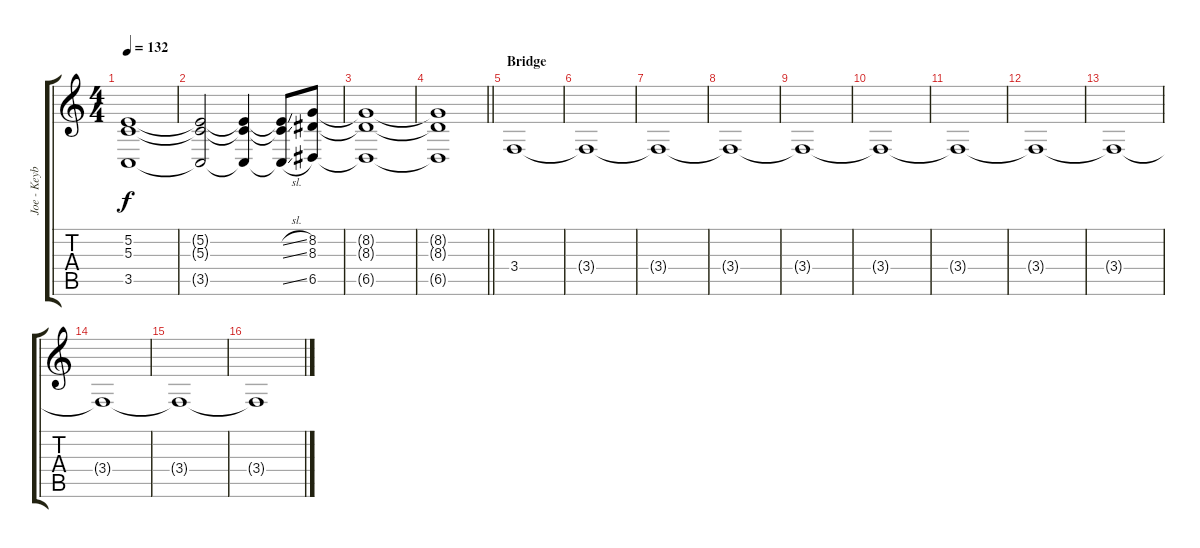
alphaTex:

\track ("Joe - Keyboards" "Joe - Keyb") {instrument lead2sawtooth}
\staff {score tabs}
\tuning (E4 B3 G3 D3 A2 E2) {hide}
\ts (4 4)
\tempo 132
\clef g2
\ks c
(5.2{t} 5.3{t} 3.5{t}).1{dy f} |
(5.2{t} 5.3{t} 3.5{t}).2 (5.2{t} 5.3{t} 3.5{t}).4 (5.2{sl t} 5.3{sl t} 3.5{sl t}).8 (8.2 8.3 6.5).8 |
(8.2{t} 8.3{t} 6.5{t}).1 |
\barLineRight lightlight
(8.2{t} 8.3{t} 6.5{t}).1 |
\section ("" "Bridge")
3.4.1{instrument pad2warm} |
3.4{t}.1 |
3.4{t}.1 |
3.4{t}.1 |
3.4{t}.1 |
3.4{t}.1 |
3.4{t}.1 |
3.4{t}.1 |
3.4{t}.1 |
3.4{t}.1 |
3.4{t}.1 |
3.4{t}.1
